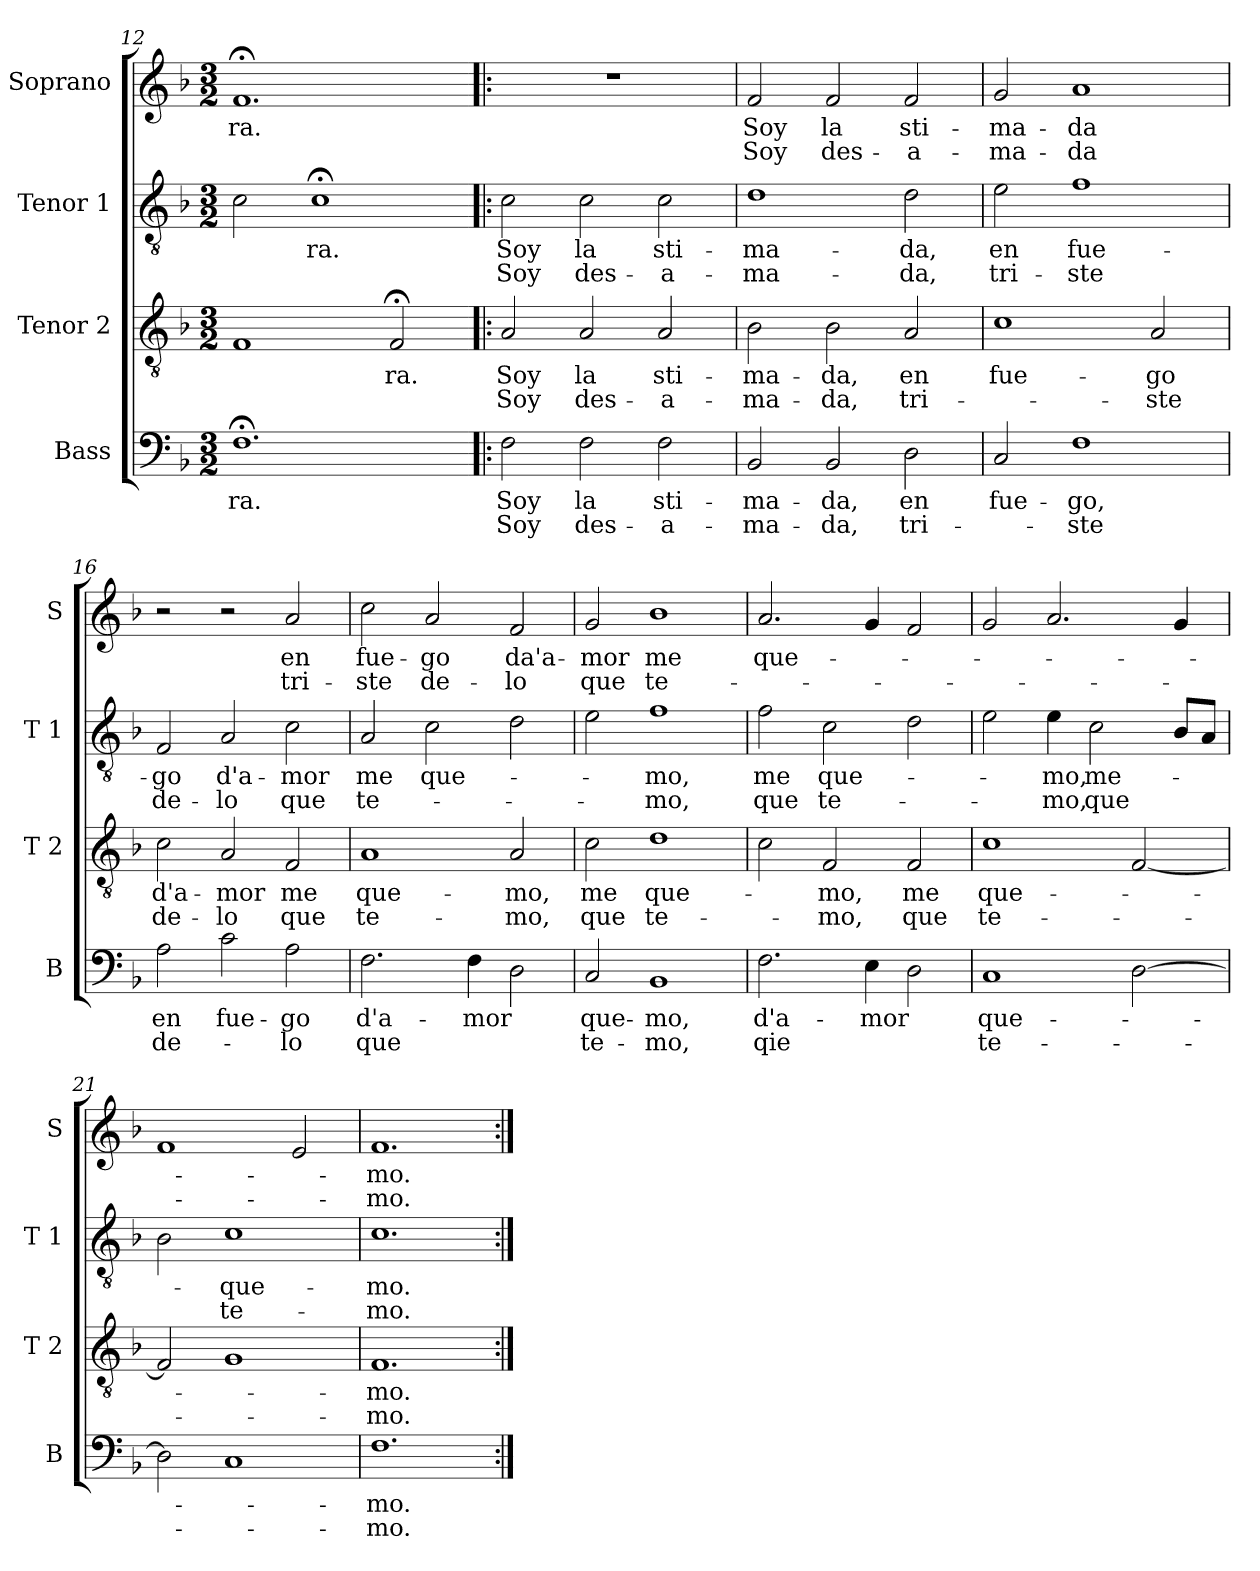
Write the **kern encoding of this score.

**kern	**text	**text	**kern	**text	**text	**kern	**text	**text	**kern	**text	**text
*part4	*part4	*part4	*part3	*part3	*part3	*part2	*part2	*part2	*part1	*part1	*part1
*staff4	*staff4	*staff4	*staff3	*staff3	*staff3	*staff2	*staff2	*staff2	*staff1	*staff1	*staff1
*I"Bass	*	*	*I"Tenor 2	*	*	*I"Tenor 1	*	*	*I"Soprano	*	*
*I'B	*	*	*I'T 2	*	*	*I'T 1	*	*	*I'S	*	*
!!LO:PB:g=z
*clefF4	*	*	*clefGv2	*	*	*clefGv2	*	*	*clefG2	*	*
*k[b-]	*	*	*k[b-]	*	*	*k[b-]	*	*	*k[b-]	*	*
*F:	*	*	*F:	*	*	*F:	*	*	*F:	*	*
*M3/2	*	*	*M3/2	*	*	*M3/2	*	*	*M3/2	*	*
=12	=12	=12	=12	=12	=12	=12	=12	=12	=12	=12	=12
!	!LO:LY:b	!	!	!	!	!	!	!	!	!LO:LY:b	!
1.F;<	-ra.	.	1F	.	.	2c\	.	.	1.f;<	-ra.	.
!	!	!	!	!	!	!	!LO:LY:b	!	!	!	!
.	.	.	.	.	.	1c;<	-ra.	.	.	.	.
!	!	!	!	!LO:LY:b	!	!	!	!	!	!	!
.	.	.	2F;</	-ra.	.	.	.	.	.	.	.
=13!|:	=13!|:	=13!|:	=13!|:	=13!|:	=13!|:	=13!|:	=13!|:	=13!|:	=13!|:	=13!|:	=13!|:
!	!LO:LY:b	!LO:LY:b	!	!LO:LY:b	!LO:LY:b	!	!LO:LY:b	!LO:LY:b	!	!	!
2F\	Soy	Soy	2A/	Soy	Soy	2c\	Soy	Soy	1.r	.	.
!	!LO:LY:b	!LO:LY:b	!	!LO:LY:b	!LO:LY:b	!	!LO:LY:b	!LO:LY:b	!	!	!
2F\	la	des-	2A/	la	des-	2c\	la	des-	.	.	.
!	!LO:LY:b	!LO:LY:b	!	!LO:LY:b	!LO:LY:b	!	!LO:LY:b	!LO:LY:b	!	!	!
2F\	sti-	-a-	2A/	sti-	-a-	2c\	sti-	-a-	.	.	.
=14	=14	=14	=14	=14	=14	=14	=14	=14	=14	=14	=14
!	!LO:LY:b	!LO:LY:b	!	!LO:LY:b	!LO:LY:b	!	!LO:LY:b	!LO:LY:b	!	!LO:LY:b	!LO:LY:b
2BB-/	-ma-	-ma-	2B-\	-ma-	-ma-	1d	-ma-	-ma-	2f/	Soy	Soy
!	!LO:LY:b	!LO:LY:b	!	!LO:LY:b	!LO:LY:b	!	!	!	!	!LO:LY:b	!LO:LY:b
2BB-/	-da,	-da,	2B-\	-da,	-da,	.	.	.	2f/	la	des-
!	!LO:LY:b	!LO:LY:b	!	!LO:LY:b	!LO:LY:b	!	!LO:LY:b	!LO:LY:b	!	!LO:LY:b	!LO:LY:b
2D\	en	tri-	2A/	en	tri-	2d\	-da,	-da,	2f/	sti-	-a-
=15	=15	=15	=15	=15	=15	=15	=15	=15	=15	=15	=15
!	!LO:LY:b	!	!	!LO:LY:b	!	!	!LO:LY:b	!LO:LY:b	!	!LO:LY:b	!LO:LY:b
2C/	fue-	.	1c	fue-	.	2e\	en	tri-	2g/	-ma-	-ma-
!	!LO:LY:b	!LO:LY:b	!	!	!	!	!LO:LY:b	!LO:LY:b	!	!LO:LY:b	!LO:LY:b
1F	-go,	-ste	.	.	.	1f	fue-	-ste	1a	-da	-da
!	!	!	!	!LO:LY:b	!LO:LY:b	!	!	!	!	!	!
.	.	.	2A/	-go	-ste	.	.	.	.	.	.
=16	=16	=16	=16	=16	=16	=16	=16	=16	=16	=16	=16
!	!LO:LY:b	!LO:LY:b	!	!LO:LY:b	!LO:LY:b	!	!LO:LY:b	!LO:LY:b	!	!	!
2A\	en	de-	2c\	d'a-	de-	2F/	-go	de-	2r	.	.
!	!LO:LY:b	!	!	!LO:LY:b	!LO:LY:b	!	!LO:LY:b	!LO:LY:b	!	!	!
2c\	fue-	.	2A/	-mor	-lo	2A/	d'a-	-lo	2r	.	.
!	!LO:LY:b	!LO:LY:b	!	!LO:LY:b	!LO:LY:b	!	!LO:LY:b	!LO:LY:b	!	!LO:LY:b	!LO:LY:b
2A\	-go	-lo	2F/	me	que	2c\	-mor	que	2a/	en	tri-
!!LO:LB:g=z
=17	=17	=17	=17	=17	=17	=17	=17	=17	=17	=17	=17
!	!LO:LY:b	!LO:LY:b	!	!LO:LY:b	!LO:LY:b	!	!LO:LY:b	!LO:LY:b	!	!LO:LY:b	!LO:LY:b
2.F\	d'a-	que	1A	que-	te-	2A/	me	te-	2cc\	fue-	-ste
!	!	!	!	!	!	!	!LO:LY:b	!	!	!LO:LY:b	!LO:LY:b
.	.	.	.	.	.	2c\	que-	.	2a/	-go	de-
!	!LO:LY:b	!	!	!	!	!	!	!	!	!	!
4F\	-mor	.	.	.	.	.	.	.	.	.	.
!	!	!	!	!LO:LY:b	!LO:LY:b	!	!	!	!	!LO:LY:b	!LO:LY:b
2D\	.	.	2A/	-mo,	-mo,	2d\	.	.	2f/	da'a-	-lo
=18	=18	=18	=18	=18	=18	=18	=18	=18	=18	=18	=18
!	!LO:LY:b	!LO:LY:b	!	!LO:LY:b	!LO:LY:b	!	!	!	!	!LO:LY:b	!LO:LY:b
2C/	que-	te-	2c\	me	que	2e\	.	.	2g/	-mor	que
!	!LO:LY:b	!LO:LY:b	!	!LO:LY:b	!LO:LY:b	!	!LO:LY:b	!LO:LY:b	!	!LO:LY:b	!LO:LY:b
1BB-	-mo,	-mo,	1d	que-	te-	1f	-mo,	-mo,	1b-	me	te-
=19	=19	=19	=19	=19	=19	=19	=19	=19	=19	=19	=19
!	!LO:LY:b	!LO:LY:b	!	!	!	!	!LO:LY:b	!LO:LY:b	!	!LO:LY:b	!
2.F\	d'a-	qie	2c\	.	.	2f\	me	que	2.a/	que-	.
!	!	!	!	!LO:LY:b	!LO:LY:b	!	!LO:LY:b	!LO:LY:b	!	!	!
.	.	.	2F/	-mo,	-mo,	2c\	que-	te-	.	.	.
!	!LO:LY:b	!	!	!	!	!	!	!	!	!	!
4E\	-mor	.	.	.	.	.	.	.	4g/	.	.
!	!	!	!	!LO:LY:b	!LO:LY:b	!	!	!	!	!	!
2D\	.	.	2F/	me	que	2d\	.	.	2f/	.	.
=20	=20	=20	=20	=20	=20	=20	=20	=20	=20	=20	=20
!	!LO:LY:b	!LO:LY:b	!	!LO:LY:b	!LO:LY:b	!	!	!	!	!	!
1C	que-	te-	1c	que-	te-	2e\	.	.	2g/	.	.
!	!	!	!	!	!	!	!LO:LY:b	!LO:LY:b	!	!	!
.	.	.	.	.	.	4e\	-mo,	-mo,	2.a/	.	.
!	!	!	!	!	!	!	!LO:LY:b	!LO:LY:b	!	!	!
.	.	.	.	.	.	2c\	me-	que	.	.	.
[2D\	.	.	[2F/	.	.	.	.	.	.	.	.
.	.	.	.	.	.	8B-/L	.	.	4g/	.	.
.	.	.	.	.	.	8A/J	.	.	.	.	.
=21	=21	=21	=21	=21	=21	=21	=21	=21	=21	=21	=21
2D\]	.	.	2F/]	.	.	2B-\	.	.	1f	.	.
!	!	!	!	!	!	!	!LO:LY:b	!LO:LY:b	!	!	!
1C	.	.	1G	.	.	1c	-que-	te-	.	.	.
.	.	.	.	.	.	.	.	.	2e/	.	.
=22	=22	=22	=22	=22	=22	=22	=22	=22	=22	=22	=22
!	!LO:LY:b	!LO:LY:b	!	!LO:LY:b	!LO:LY:b	!	!LO:LY:b	!LO:LY:b	!	!LO:LY:b	!LO:LY:b
1.F	-mo.	-mo.	1.F	-mo.	-mo.	1.c	-mo.	-mo.	1.f	-mo.	-mo.
=:|!	=:|!	=:|!	=:|!	=:|!	=:|!	=:|!	=:|!	=:|!	=:|!	=:|!	=:|!
*-	*-	*-	*-	*-	*-	*-	*-	*-	*-	*-	*-
